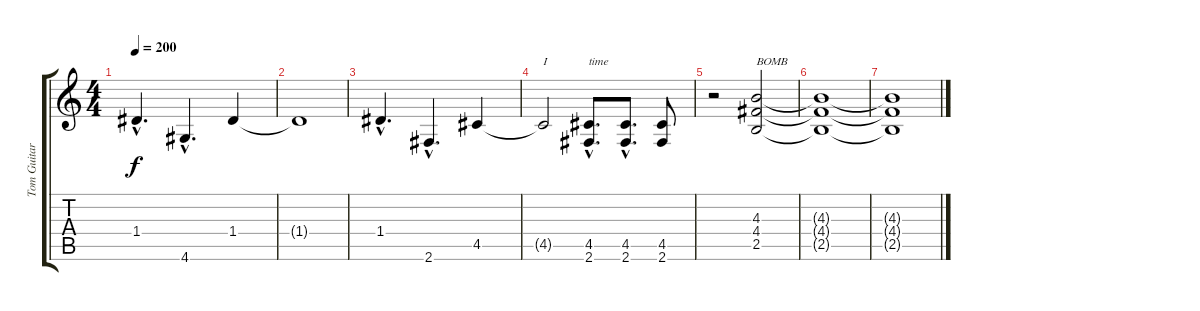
\track ("Tom Guitar 1" "Tom Guitar") {instrument distortionguitar}
\staff {score tabs}
\tuning (E4 B3 G3 D3 A2 E2) {hide}
\ts (4 4)
\tempo 200
\clef g2
\ks c
1.4{hac}.4{d dy f} 4.6{hac}.4{d} 1.4.4 |
1.4{t}.1 |
1.4{hac}.4{d} 2.6{hac}.4{d} 4.5.4 |
4.5{t}.2{txt "I"} (4.5{hac} 2.6{hac}).8{d txt "time" instrument electricguitarmuted} (4.5{hac} 2.6{hac}).8{d} (4.5 2.6).8 |
r.2 (4.3 4.4 2.5).2{txt "BOMB" instrument distortionguitar} |
(4.3{t} 4.4{t} 2.5{t}).1 |
(4.3{t} 4.4{t} 2.5{t}).1
